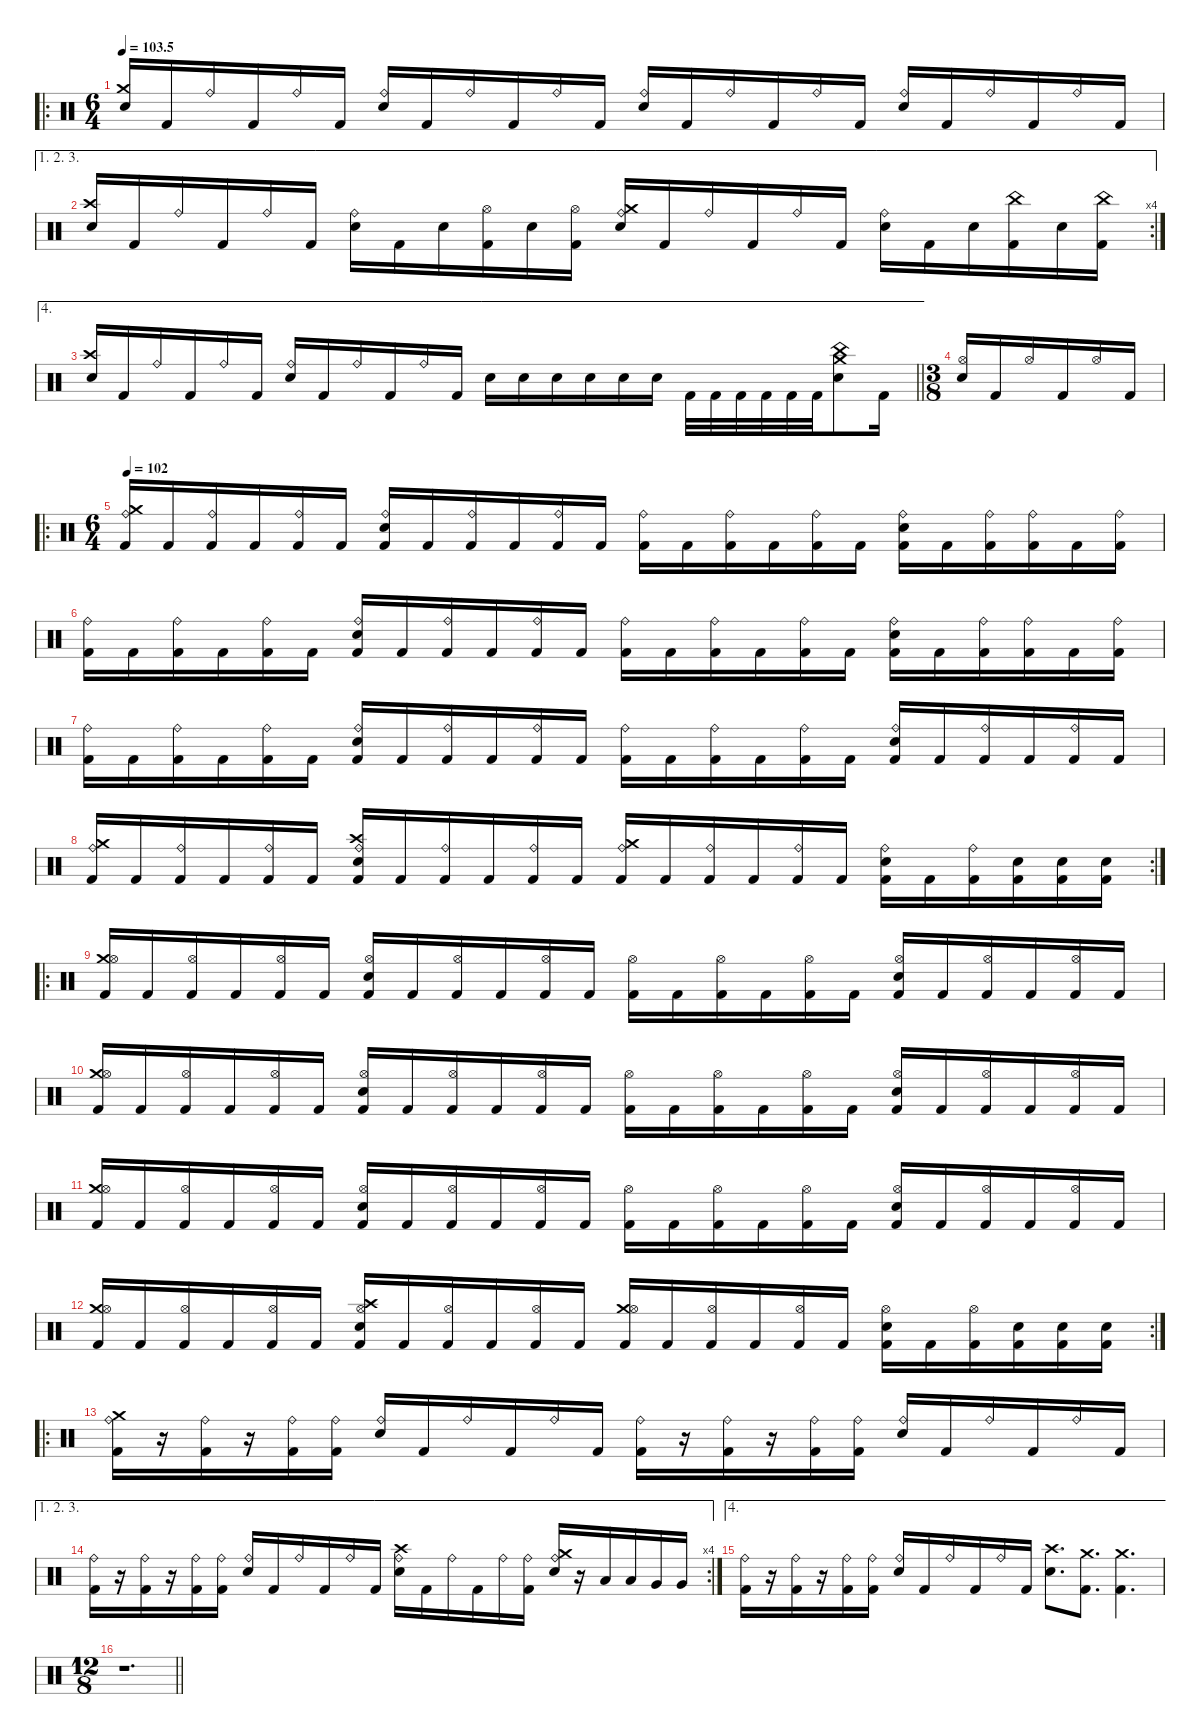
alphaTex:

\defaultSystemsLayout 4
\hideDynamics
\bracketExtendMode nobrackets
\singleTrackTrackNamePolicy hidden
\multiTrackTrackNamePolicy hidden
\firstSystemTrackNameMode fullname
\otherSystemsTrackNameOrientation horizontal
\track ("Drum set" "drm.") {instrument percussion}
\staff {score}
\articulation defaults
\ro
\ts (6 4)
\beaming (8 3 3 3 3)
\tempo
103.5
\accidentals auto
\clef neutral
\ottava regular
\simile none
\ks aminor
("Crash medium (hit)" "Snare (hit) 2").16{dy f beam Up} "Kick (hit) 2".16{beam Up} "Ride (bell)".16{beam Up} "Kick (hit) 2".16{beam Up} "Ride (bell)".16{beam Up} "Kick (hit) 2".16{beam Up} ("Ride (bell)" "Snare (hit) 2").16{beam Up} "Kick (hit) 2".16{beam Up} "Ride (bell)".16{beam Up} "Kick (hit) 2".16{beam Up} "Ride (bell)".16{beam Up} "Kick (hit) 2".16{beam Up} ("Ride (bell)" "Snare (hit) 2").16{beam Up} "Kick (hit) 2".16{beam Up} "Ride (bell)".16{beam Up} "Kick (hit) 2".16{beam Up} "Ride (bell)".16{beam Up} "Kick (hit) 2".16{beam Up} ("Ride (bell)" "Snare (hit) 2").16{beam Up} "Kick (hit) 2".16{beam Up} "Ride (bell)".16{beam Up} "Kick (hit) 2".16{beam Up} "Ride (bell)".16{beam Up} "Kick (hit) 2".16{beam Up} |
\ae (1 2 3)
\rc 4
("Crash high (hit)" "Snare (hit) 2").16{beam Up} "Kick (hit) 2".16{beam Up} "Ride (bell)".16{beam Up} "Kick (hit) 2".16{beam Up} "Ride (bell)".16{beam Up} "Kick (hit) 2".16{beam Up} ("Ride (bell)" "Snare (hit) 2").16{beam Down} "Kick (hit) 2".16{beam Down} "Snare (hit) 2".16{beam Down} ("Hi-Hat (open)" "Kick (hit) 2").16{beam Down} "Snare (hit) 2".16{beam Down} ("Hi-Hat (open)" "Kick (hit) 2").16{beam Down} ("Crash medium (hit)" "Ride (bell)" "Snare (hit) 2").16{beam Up} "Kick (hit) 2".16{beam Up} "Ride (bell)".16{beam Up} "Kick (hit) 2".16{beam Up} "Ride (bell)".16{beam Up} "Kick (hit) 2".16{beam Up} ("Ride (bell)" "Snare (hit) 2").16{beam Down} "Kick (hit) 2".16{beam Down} "Snare (hit) 2".16{beam Down} ("China (hit)" "Kick (hit) 2").16{beam Down} "Snare (hit) 2".16{beam Down} ("China (hit)" "Kick (hit) 2").16{beam Down} |
\ae 4
\barLineRight lightlight
("Crash high (hit)" "Snare (hit) 2").16{beam Up} "Kick (hit) 2".16{beam Up} "Ride (bell)".16{beam Up} "Kick (hit) 2".16{beam Up} "Ride (bell)".16{beam Up} "Kick (hit) 2".16{beam Up} ("Ride (bell)" "Snare (hit) 2").16{beam Up} "Kick (hit) 2".16{beam Up} "Ride (bell)".16{beam Up} "Kick (hit) 2".16{beam Up} "Ride (bell)".16{beam Up} "Kick (hit) 2".16{beam Up} "Snare (hit) 2".16{beam Down} "Snare (hit) 2".16{beam Down} "Snare (hit) 2".16{beam Down} "Snare (hit) 2".16{beam Down} "Snare (hit) 2".16{beam Down} "Snare (hit) 2".16{beam Down} "Kick (hit) 2".32{beam Down} "Kick (hit) 2".32{beam Down} "Kick (hit) 2".32{beam Down} "Kick (hit) 2".32{beam Down} "Kick (hit) 2".32{beam Down} "Kick (hit) 2".32{beam Down} ("China (hit)" "Crash medium (hit)" "Snare (hit) 2").8{beam Down} "Kick (hit) 2".16{beam Down} |
\ts (3 8)
\beaming (8 3 3 3 3)
("Hi-Hat (open)" "Snare (hit) 2").16{beam Up} "Kick (hit) 2".16{beam Up} "Hi-Hat (open)".16{beam Up} "Kick (hit) 2".16{beam Up} "Hi-Hat (open)".16{beam Up} "Kick (hit) 2".16{beam Up} |
\ro
\ts (6 4)
\beaming (8 3 3 3 3)
\tempo 102
("Crash medium (hit)" "Ride (bell)" "Kick (hit) 2").16{beam Up} "Kick (hit) 2".16{beam Up} ("Ride (bell)" "Kick (hit) 2").16{beam Up} "Kick (hit) 2".16{beam Up} ("Ride (bell)" "Kick (hit) 2").16{beam Up} "Kick (hit) 2".16{beam Up} ("Ride (bell)" "Snare (hit) 2" "Kick (hit) 2").16{beam Up} "Kick (hit) 2".16{beam Up} ("Ride (bell)" "Kick (hit) 2").16{beam Up} "Kick (hit) 2".16{beam Up} ("Ride (bell)" "Kick (hit) 2").16{beam Up} "Kick (hit) 2".16{beam Up} ("Ride (bell)" "Kick (hit) 2").16{beam Down} "Kick (hit) 2".16{beam Down} ("Ride (bell)" "Kick (hit) 2").16{beam Down} "Kick (hit) 2".16{beam Down} ("Ride (bell)" "Kick (hit) 2").16{beam Down} "Kick (hit) 2".16{beam Down} ("Ride (bell)" "Snare (hit) 2" "Kick (hit) 2").16{beam Down} "Kick (hit) 2".16{beam Down} ("Ride (bell)" "Kick (hit) 2").16{beam Down} ("Ride (bell)" "Kick (hit) 2").16{beam Down} "Kick (hit) 2".16{beam Down} ("Ride (bell)" "Kick (hit) 2").16{beam Down} |
("Ride (bell)" "Kick (hit) 2").16{beam Down} "Kick (hit) 2".16{beam Down} ("Ride (bell)" "Kick (hit) 2").16{beam Down} "Kick (hit) 2".16{beam Down} ("Ride (bell)" "Kick (hit) 2").16{beam Down} "Kick (hit) 2".16{beam Down} ("Ride (bell)" "Snare (hit) 2" "Kick (hit) 2").16{beam Up} "Kick (hit) 2".16{beam Up} ("Ride (bell)" "Kick (hit) 2").16{beam Up} "Kick (hit) 2".16{beam Up} ("Ride (bell)" "Kick (hit) 2").16{beam Up} "Kick (hit) 2".16{beam Up} ("Ride (bell)" "Kick (hit) 2").16{beam Down} "Kick (hit) 2".16{beam Down} ("Ride (bell)" "Kick (hit) 2").16{beam Down} "Kick (hit) 2".16{beam Down} ("Ride (bell)" "Kick (hit) 2").16{beam Down} "Kick (hit) 2".16{beam Down} ("Ride (bell)" "Snare (hit) 2" "Kick (hit) 2").16{beam Down} "Kick (hit) 2".16{beam Down} ("Ride (bell)" "Kick (hit) 2").16{beam Down} ("Ride (bell)" "Kick (hit) 2").16{beam Down} "Kick (hit) 2".16{beam Down} ("Ride (bell)" "Kick (hit) 2").16{beam Down} |
("Ride (bell)" "Kick (hit) 2").16{beam Down} "Kick (hit) 2".16{beam Down} ("Ride (bell)" "Kick (hit) 2").16{beam Down} "Kick (hit) 2".16{beam Down} ("Ride (bell)" "Kick (hit) 2").16{beam Down} "Kick (hit) 2".16{beam Down} ("Ride (bell)" "Snare (hit) 2" "Kick (hit) 2").16{beam Up} "Kick (hit) 2".16{beam Up} ("Ride (bell)" "Kick (hit) 2").16{beam Up} "Kick (hit) 2".16{beam Up} ("Ride (bell)" "Kick (hit) 2").16{beam Up} "Kick (hit) 2".16{beam Up} ("Ride (bell)" "Kick (hit) 2").16{beam Down} "Kick (hit) 2".16{beam Down} ("Ride (bell)" "Kick (hit) 2").16{beam Down} "Kick (hit) 2".16{beam Down} ("Ride (bell)" "Kick (hit) 2").16{beam Down} "Kick (hit) 2".16{beam Down} ("Ride (bell)" "Snare (hit) 2" "Kick (hit) 2").16{beam Up} "Kick (hit) 2".16{beam Up} ("Ride (bell)" "Kick (hit) 2").16{beam Up} "Kick (hit) 2".16{beam Up} ("Ride (bell)" "Kick (hit) 2").16{beam Up} "Kick (hit) 2".16{beam Up} |
\rc 2
("Crash medium (hit)" "Ride (bell)" "Kick (hit) 2").16{beam Up} "Kick (hit) 2".16{beam Up} ("Ride (bell)" "Kick (hit) 2").16{beam Up} "Kick (hit) 2".16{beam Up} ("Ride (bell)" "Kick (hit) 2").16{beam Up} "Kick (hit) 2".16{beam Up} ("Crash high (hit)" "Ride (bell)" "Snare (hit) 2" "Kick (hit) 2").16{beam Up} "Kick (hit) 2".16{beam Up} ("Ride (bell)" "Kick (hit) 2").16{beam Up} "Kick (hit) 2".16{beam Up} ("Ride (bell)" "Kick (hit) 2").16{beam Up} "Kick (hit) 2".16{beam Up} ("Crash medium (hit)" "Ride (bell)" "Kick (hit) 2").16{beam Up} "Kick (hit) 2".16{beam Up} ("Ride (bell)" "Kick (hit) 2").16{beam Up} "Kick (hit) 2".16{beam Up} ("Ride (bell)" "Kick (hit) 2").16{beam Up} "Kick (hit) 2".16{beam Up} ("Ride (bell)" "Snare (hit) 2" "Kick (hit) 2").16{beam Down} "Kick (hit) 2".16{beam Down} ("Ride (bell)" "Kick (hit) 2").16{beam Down} ("Snare (hit) 2" "Kick (hit) 2").16{beam Down} ("Snare (hit) 2" "Kick (hit) 2").16{beam Down} ("Snare (hit) 2" "Kick (hit) 2").16{beam Down} |
\ro
("Crash medium (hit)" "Hi-Hat (open)" "Kick (hit) 2").16{beam Up} "Kick (hit) 2".16{beam Up} ("Hi-Hat (open)" "Kick (hit) 2").16{beam Up} "Kick (hit) 2".16{beam Up} ("Hi-Hat (open)" "Kick (hit) 2").16{beam Up} "Kick (hit) 2".16{beam Up} ("Hi-Hat (open)" "Snare (hit) 2" "Kick (hit) 2").16{beam Up} "Kick (hit) 2".16{beam Up} ("Hi-Hat (open)" "Kick (hit) 2").16{beam Up} "Kick (hit) 2".16{beam Up} ("Hi-Hat (open)" "Kick (hit) 2").16{beam Up} "Kick (hit) 2".16{beam Up} ("Hi-Hat (open)" "Kick (hit) 2").16{beam Down} "Kick (hit) 2".16{beam Down} ("Hi-Hat (open)" "Kick (hit) 2").16{beam Down} "Kick (hit) 2".16{beam Down} ("Hi-Hat (open)" "Kick (hit) 2").16{beam Down} "Kick (hit) 2".16{beam Down} ("Hi-Hat (open)" "Snare (hit) 2" "Kick (hit) 2").16{beam Up} "Kick (hit) 2".16{beam Up} ("Hi-Hat (open)" "Kick (hit) 2").16{beam Up} "Kick (hit) 2".16{beam Up} ("Hi-Hat (open)" "Kick (hit) 2").16{beam Up} "Kick (hit) 2".16{beam Up} |
("Crash medium (hit)" "Hi-Hat (open)" "Kick (hit) 2").16{beam Up} "Kick (hit) 2".16{beam Up} ("Hi-Hat (open)" "Kick (hit) 2").16{beam Up} "Kick (hit) 2".16{beam Up} ("Hi-Hat (open)" "Kick (hit) 2").16{beam Up} "Kick (hit) 2".16{beam Up} ("Hi-Hat (open)" "Snare (hit) 2" "Kick (hit) 2").16{beam Up} "Kick (hit) 2".16{beam Up} ("Hi-Hat (open)" "Kick (hit) 2").16{beam Up} "Kick (hit) 2".16{beam Up} ("Hi-Hat (open)" "Kick (hit) 2").16{beam Up} "Kick (hit) 2".16{beam Up} ("Hi-Hat (open)" "Kick (hit) 2").16{beam Down} "Kick (hit) 2".16{beam Down} ("Hi-Hat (open)" "Kick (hit) 2").16{beam Down} "Kick (hit) 2".16{beam Down} ("Hi-Hat (open)" "Kick (hit) 2").16{beam Down} "Kick (hit) 2".16{beam Down} ("Hi-Hat (open)" "Snare (hit) 2" "Kick (hit) 2").16{beam Up} "Kick (hit) 2".16{beam Up} ("Hi-Hat (open)" "Kick (hit) 2").16{beam Up} "Kick (hit) 2".16{beam Up} ("Hi-Hat (open)" "Kick (hit) 2").16{beam Up} "Kick (hit) 2".16{beam Up} |
("Crash medium (hit)" "Hi-Hat (open)" "Kick (hit) 2").16{beam Up} "Kick (hit) 2".16{beam Up} ("Hi-Hat (open)" "Kick (hit) 2").16{beam Up} "Kick (hit) 2".16{beam Up} ("Hi-Hat (open)" "Kick (hit) 2").16{beam Up} "Kick (hit) 2".16{beam Up} ("Hi-Hat (open)" "Snare (hit) 2" "Kick (hit) 2").16{beam Up} "Kick (hit) 2".16{beam Up} ("Hi-Hat (open)" "Kick (hit) 2").16{beam Up} "Kick (hit) 2".16{beam Up} ("Hi-Hat (open)" "Kick (hit) 2").16{beam Up} "Kick (hit) 2".16{beam Up} ("Hi-Hat (open)" "Kick (hit) 2").16{beam Down} "Kick (hit) 2".16{beam Down} ("Hi-Hat (open)" "Kick (hit) 2").16{beam Down} "Kick (hit) 2".16{beam Down} ("Hi-Hat (open)" "Kick (hit) 2").16{beam Down} "Kick (hit) 2".16{beam Down} ("Hi-Hat (open)" "Snare (hit) 2" "Kick (hit) 2").16{beam Up} "Kick (hit) 2".16{beam Up} ("Hi-Hat (open)" "Kick (hit) 2").16{beam Up} "Kick (hit) 2".16{beam Up} ("Hi-Hat (open)" "Kick (hit) 2").16{beam Up} "Kick (hit) 2".16{beam Up} |
\rc 2
("Crash medium (hit)" "Hi-Hat (open)" "Kick (hit) 2").16{beam Up} "Kick (hit) 2".16{beam Up} ("Hi-Hat (open)" "Kick (hit) 2").16{beam Up} "Kick (hit) 2".16{beam Up} ("Hi-Hat (open)" "Kick (hit) 2").16{beam Up} "Kick (hit) 2".16{beam Up} ("Crash high (hit)" "Hi-Hat (open)" "Snare (hit) 2" "Kick (hit) 2").16{beam Up} "Kick (hit) 2".16{beam Up} ("Hi-Hat (open)" "Kick (hit) 2").16{beam Up} "Kick (hit) 2".16{beam Up} ("Hi-Hat (open)" "Kick (hit) 2").16{beam Up} "Kick (hit) 2".16{beam Up} ("Crash medium (hit)" "Hi-Hat (open)" "Kick (hit) 2").16{beam Up} "Kick (hit) 2".16{beam Up} ("Hi-Hat (open)" "Kick (hit) 2").16{beam Up} "Kick (hit) 2".16{beam Up} ("Hi-Hat (open)" "Kick (hit) 2").16{beam Up} "Kick (hit) 2".16{beam Up} ("Hi-Hat (open)" "Snare (hit) 2" "Kick (hit) 2").16{beam Down} "Kick (hit) 2".16{beam Down} ("Hi-Hat (open)" "Kick (hit) 2").16{beam Down} ("Snare (hit) 2" "Kick (hit) 2").16{beam Down} ("Snare (hit) 2" "Kick (hit) 2").16{beam Down} ("Snare (hit) 2" "Kick (hit) 2").16{beam Down} |
\ro
("Crash medium (hit)" "Ride (bell)" "Kick (hit) 2").16{beam Down} r.16{beam Down} ("Ride (bell)" "Kick (hit) 2").16{beam Down} r.16{beam Down} ("Ride (bell)" "Kick (hit) 2").16{beam Down} ("Ride (bell)" "Kick (hit) 2").16{beam Down} ("Ride (bell)" "Snare (hit) 2").16{beam Up} "Kick (hit) 2".16{beam Up} "Ride (bell)".16{beam Up} "Kick (hit) 2".16{beam Up} "Ride (bell)".16{beam Up} "Kick (hit) 2".16{beam Up} ("Ride (bell)" "Kick (hit) 2").16{beam Down} r.16{beam Down} ("Ride (bell)" "Kick (hit) 2").16{beam Down} r.16{beam Down} ("Ride (bell)" "Kick (hit) 2").16{beam Down} ("Ride (bell)" "Kick (hit) 2").16{beam Down} ("Ride (bell)" "Snare (hit) 2").16{beam Up} "Kick (hit) 2".16{beam Up} "Ride (bell)".16{beam Up} "Kick (hit) 2".16{beam Up} "Ride (bell)".16{beam Up} "Kick (hit) 2".16{beam Up} |
\ae (1 2 3)
\rc 4
("Ride (bell)" "Kick (hit) 2").16{beam Down} r.16{beam Down} ("Ride (bell)" "Kick (hit) 2").16{beam Down} r.16{beam Down} ("Ride (bell)" "Kick (hit) 2").16{beam Down} ("Ride (bell)" "Kick (hit) 2").16{beam Down} ("Ride (bell)" "Snare (hit) 2").16{beam Up} "Kick (hit) 2".16{beam Up} "Ride (bell)".16{beam Up} "Kick (hit) 2".16{beam Up} "Ride (bell)".16{beam Up} "Kick (hit) 2".16{beam Up} ("Crash high (hit)" "Ride (bell)" "Snare (hit) 2").16{beam Down} "Kick (hit) 2".16{beam Down} "Ride (bell)".16{beam Down} "Kick (hit) 2".16{beam Down} "Ride (bell)".16{beam Down} ("Ride (bell)" "Kick (hit) 2").16{beam Down} ("Crash medium (hit)" "Ride (bell)" "Snare (hit) 2").16{beam Up} r.16{beam Up} "Low Tom (hit)".16{beam Up} "Low Tom (hit)".16{beam Up} "Very Low Tom (hit)".16{beam Up} "Very Low Tom (hit)".16{beam Up} |
\ae 4
("Ride (bell)" "Kick (hit) 2").16{beam Down} r.16{beam Down} ("Ride (bell)" "Kick (hit) 2").16{beam Down} r.16{beam Down} ("Ride (bell)" "Kick (hit) 2").16{beam Down} ("Ride (bell)" "Kick (hit) 2").16{beam Down} ("Ride (bell)" "Snare (hit) 2").16{beam Up} "Kick (hit) 2".16{beam Up} "Ride (bell)".16{beam Up} "Kick (hit) 2".16{beam Up} "Ride (bell)".16{beam Up} "Kick (hit) 2".16{beam Up} ("Crash high (hit)" "Snare (hit) 2").8{d beam Down} ("Crash medium (hit)" "Kick (hit) 2").8{d beam Down} ("Crash medium (hit)" "Kick (hit) 2").4{d beam Down} |
\ts (12 8)
\beaming (8 3 3 3 3)
\barLineRight lightlight
r.1{d beam Down}
